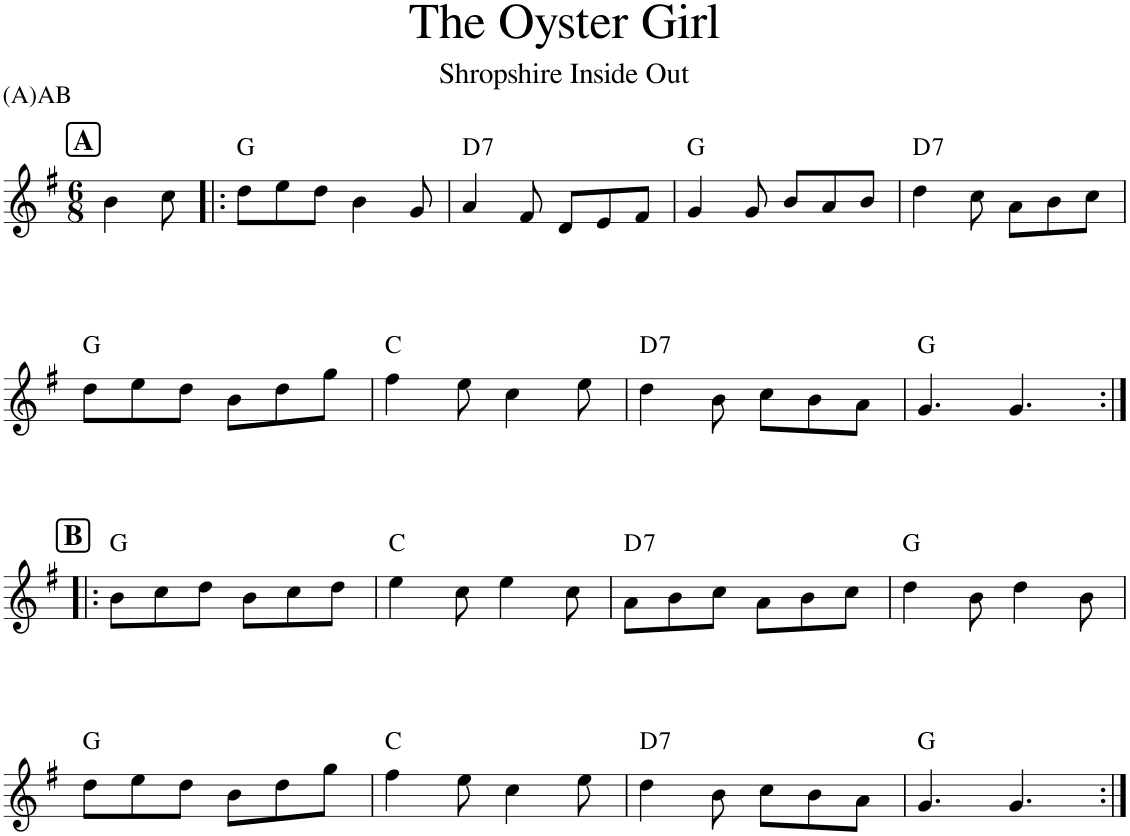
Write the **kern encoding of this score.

**kern	**harte
*part1	*part1
*staff1	*
*I"Piano	*
*I'Pno	*
*clefG2	*
*k[f#]	*
*G:	*
*M6/8	*
!!LO:REH:place=s1:a:B:cj:fs=14:t=A
=1	=1
4b\	.
8cc\	.
=2!|:	=2!|:
8dd\L	G:maj
8ee\	.
8dd\J	.
4b\	.
8g/	.
=3	=3
!	!LO:H:kt=7
4a/	D:7
8f#/	.
8d/L	.
8e/	.
8f#/J	.
=4	=4
4g/	G:maj
8g/	.
8b/L	.
8a/	.
8b/J	.
=5	=5
!	!LO:H:kt=7
4dd\	D:7
8cc\	.
8a\L	.
8b\	.
8cc\J	.
!!LO:LB:g=z
=6	=6
8dd\L	G:maj
8ee\	.
8dd\J	.
8b\L	.
8dd\	.
8gg\J	.
=7	=7
4ff#\	C:maj
8ee\	.
4cc\	.
8ee\	.
=8	=8
!	!LO:H:kt=7
4dd\	D:7
8b\	.
8cc\L	.
8b\	.
8a\J	.
=9	=9
4.g/	G:maj
4.g/	.
!!LO:LB:g=z
!!LO:REH:place=s1:a:B:cj:fs=14:t=B
=10:|!|:	=10:|!|:
8b\L	G:maj
8cc\	.
8dd\J	.
8b\L	.
8cc\	.
8dd\J	.
=11	=11
4ee\	C:maj
8cc\	.
4ee\	.
8cc\	.
=12	=12
!	!LO:H:kt=7
8a\L	D:7
8b\	.
8cc\J	.
8a\L	.
8b\	.
8cc\J	.
=13	=13
4dd\	G:maj
8b\	.
4dd\	.
8b\	.
!!LO:LB:g=z
=14	=14
8dd\L	G:maj
8ee\	.
8dd\J	.
8b\L	.
8dd\	.
8gg\J	.
=15	=15
4ff#\	C:maj
8ee\	.
4cc\	.
8ee\	.
=16	=16
!	!LO:H:kt=7
4dd\	D:7
8b\	.
8cc\L	.
8b\	.
8a\J	.
=17	=17
4.g/	G:maj
4.g/	.
=:|!	=:|!
*-	*-
